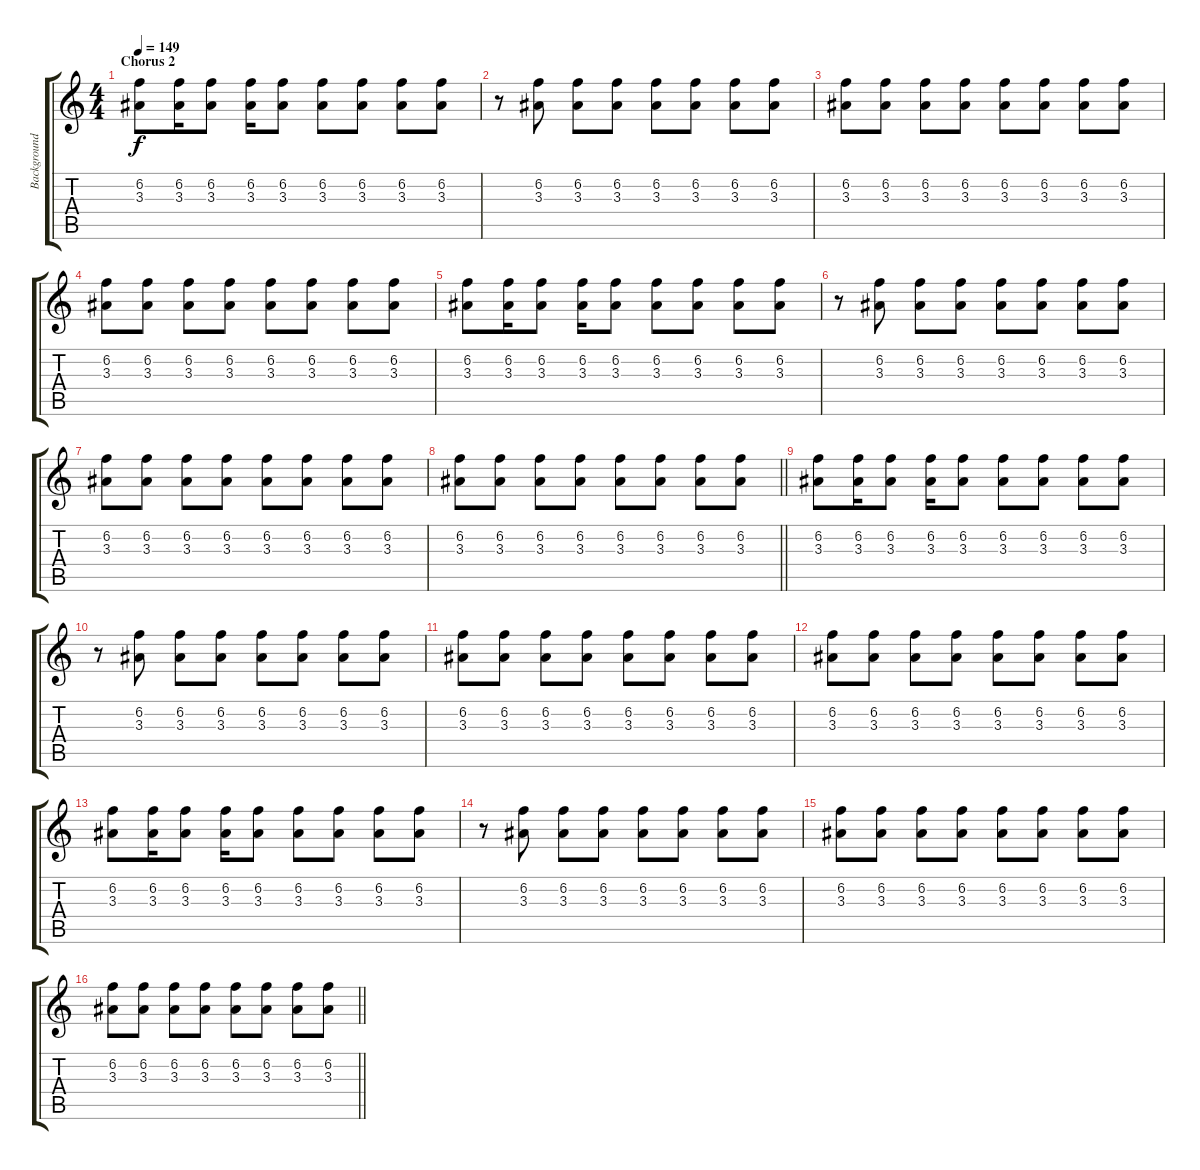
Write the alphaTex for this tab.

\track ("Background Guitar" "Background") {instrument distortionguitar}
\staff {score tabs}
\tuning (E4 B3 G3 D3 A2 D2) {hide}
\ts (4 4)
\section ("" "Chorus 2")
\tempo 149
\clef g2
\ks c
(6.2 3.3).8{dy f} (6.2 3.3).16 (6.2 3.3).8 (6.2 3.3).16 (6.2 3.3).8 (6.2 3.3).8 (6.2 3.3).8 (6.2 3.3).8 (6.2 3.3).8 |
r.8 (6.2 3.3).8 (6.2 3.3).8 (6.2 3.3).8 (6.2 3.3).8 (6.2 3.3).8 (6.2 3.3).8 (6.2 3.3).8 |
(6.2 3.3).8 (6.2 3.3).8 (6.2 3.3).8 (6.2 3.3).8 (6.2 3.3).8 (6.2 3.3).8 (6.2 3.3).8 (6.2 3.3).8 |
(6.2 3.3).8 (6.2 3.3).8 (6.2 3.3).8 (6.2 3.3).8 (6.2 3.3).8 (6.2 3.3).8 (6.2 3.3).8 (6.2 3.3).8 |
(6.2 3.3).8 (6.2 3.3).16 (6.2 3.3).8 (6.2 3.3).16 (6.2 3.3).8 (6.2 3.3).8 (6.2 3.3).8 (6.2 3.3).8 (6.2 3.3).8 |
r.8 (6.2 3.3).8 (6.2 3.3).8 (6.2 3.3).8 (6.2 3.3).8 (6.2 3.3).8 (6.2 3.3).8 (6.2 3.3).8 |
(6.2 3.3).8 (6.2 3.3).8 (6.2 3.3).8 (6.2 3.3).8 (6.2 3.3).8 (6.2 3.3).8 (6.2 3.3).8 (6.2 3.3).8 |
\barLineRight lightlight
(6.2 3.3).8 (6.2 3.3).8 (6.2 3.3).8 (6.2 3.3).8 (6.2 3.3).8 (6.2 3.3).8 (6.2 3.3).8 (6.2 3.3).8 |
(6.2 3.3).8 (6.2 3.3).16 (6.2 3.3).8 (6.2 3.3).16 (6.2 3.3).8 (6.2 3.3).8 (6.2 3.3).8 (6.2 3.3).8 (6.2 3.3).8 |
r.8 (6.2 3.3).8 (6.2 3.3).8 (6.2 3.3).8 (6.2 3.3).8 (6.2 3.3).8 (6.2 3.3).8 (6.2 3.3).8 |
(6.2 3.3).8 (6.2 3.3).8 (6.2 3.3).8 (6.2 3.3).8 (6.2 3.3).8 (6.2 3.3).8 (6.2 3.3).8 (6.2 3.3).8 |
(6.2 3.3).8 (6.2 3.3).8 (6.2 3.3).8 (6.2 3.3).8 (6.2 3.3).8 (6.2 3.3).8 (6.2 3.3).8 (6.2 3.3).8 |
(6.2 3.3).8 (6.2 3.3).16 (6.2 3.3).8 (6.2 3.3).16 (6.2 3.3).8 (6.2 3.3).8 (6.2 3.3).8 (6.2 3.3).8 (6.2 3.3).8 |
r.8 (6.2 3.3).8 (6.2 3.3).8 (6.2 3.3).8 (6.2 3.3).8 (6.2 3.3).8 (6.2 3.3).8 (6.2 3.3).8 |
(6.2 3.3).8 (6.2 3.3).8 (6.2 3.3).8 (6.2 3.3).8 (6.2 3.3).8 (6.2 3.3).8 (6.2 3.3).8 (6.2 3.3).8 |
\barLineRight lightlight
(6.2 3.3).8 (6.2 3.3).8 (6.2 3.3).8 (6.2 3.3).8 (6.2 3.3).8 (6.2 3.3).8 (6.2 3.3).8 (6.2 3.3).8
